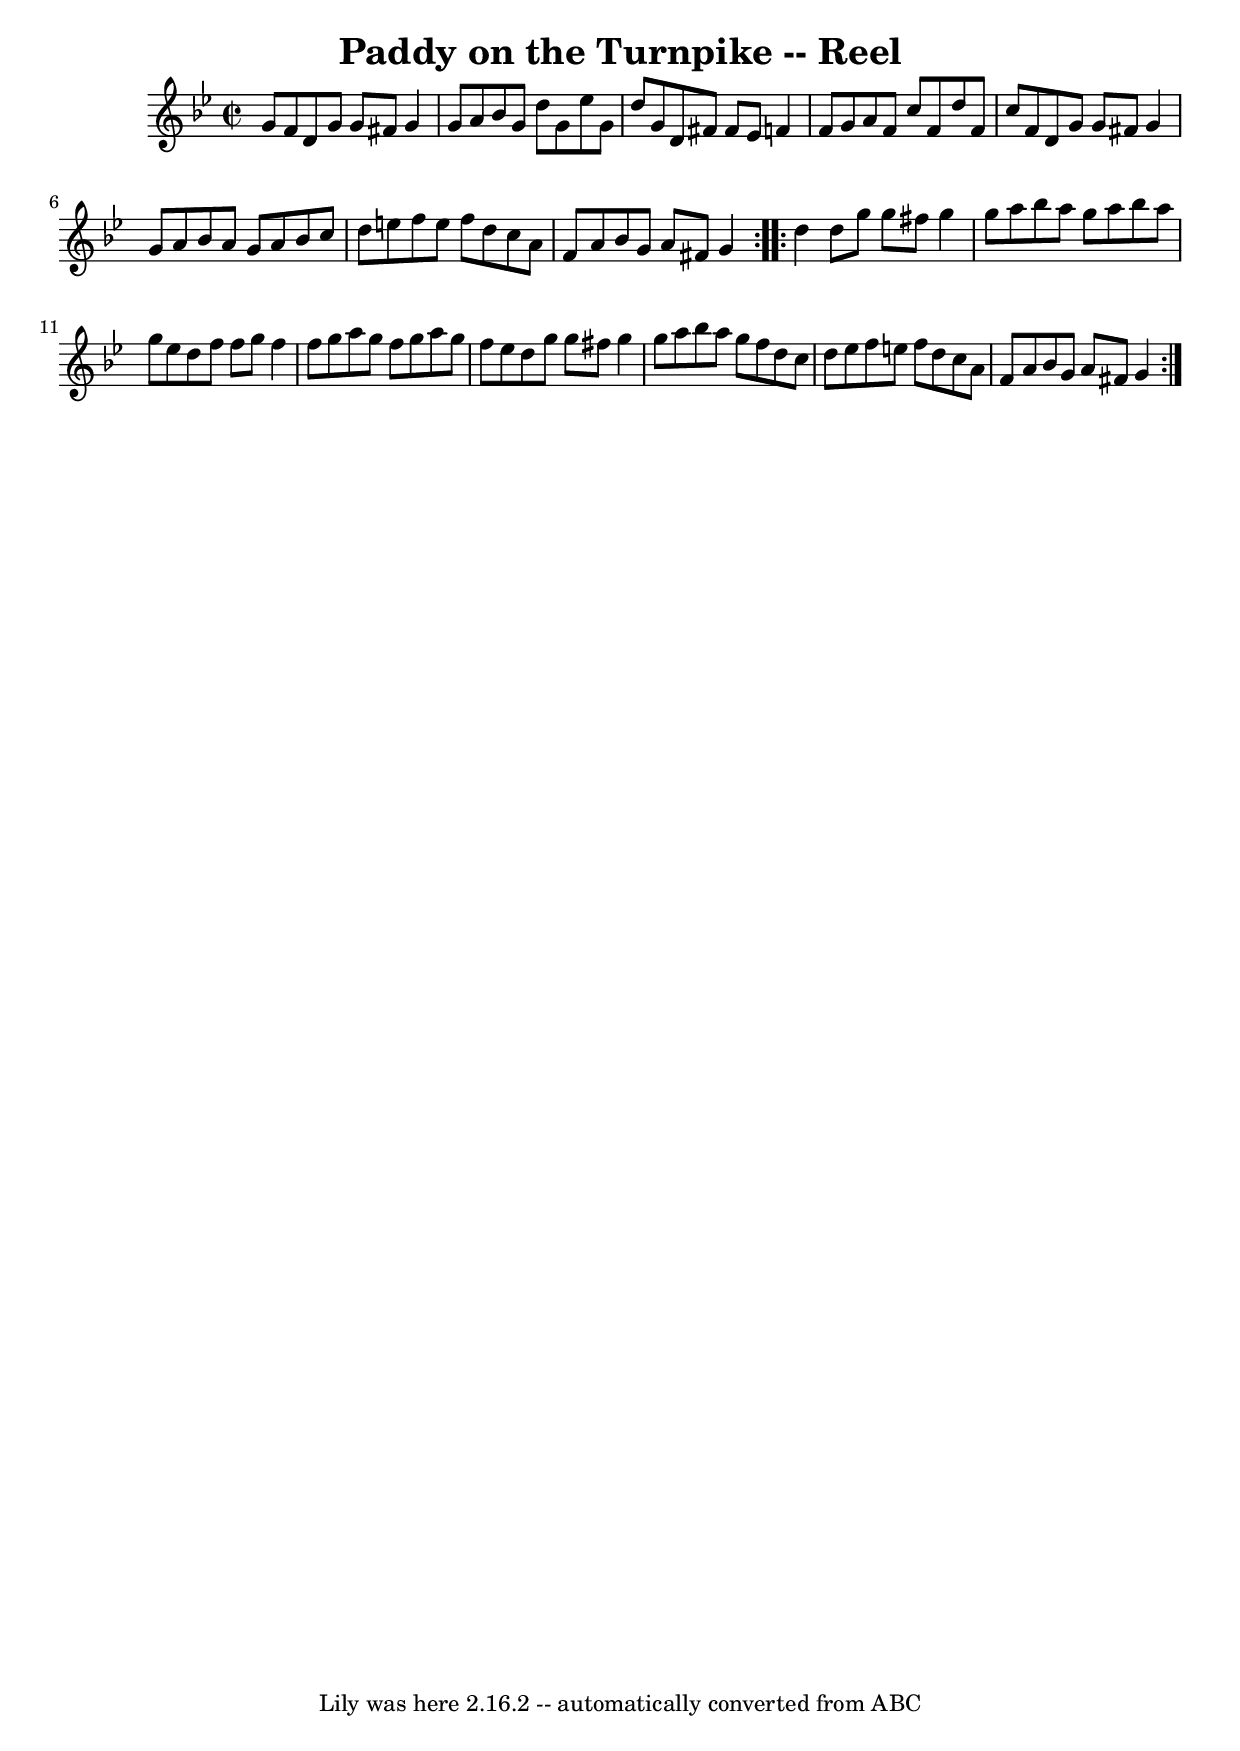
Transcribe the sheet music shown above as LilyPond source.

\version "2.7.40"
\include "Mammoth.ily"
\header {
	book = "Ryan's Mammoth Collection"
	crossRefNumber = "1"
	footnotes = "\\\\167"
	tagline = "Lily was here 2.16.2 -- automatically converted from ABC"
	title = "Paddy on the Turnpike -- Reel"
}
voicedefault =  {
\set Score.defaultBarType = "empty"

\repeat volta 2 {
\override Staff.TimeSignature #'style = #'C
 \time 2/2 \key g \minor g'8 f'8  |
 d'8 g'8 g'8 fis'8  
 g'4 g'8 a'8    |
 bes'8 g'8 d''8 g'8 ees''8 g'8  
 d''8 g'8    |
 d'8 fis'8 fis'8 ees'8 f'!4 f'8    
g'8    |
 a'8 f'8 c''8 f'8 d''8 f'8 c''8 f'8    
|
 d'8 g'8 g'8 fis'8 g'4 g'8 a'8    |
   
bes'8 a'8 g'8 a'8 bes'8 c''8 d''8 e''8    |
 f''8  
 e''8 f''8 d''8 c''8 a'8 f'8 a'8    |
 bes'8 g'8  
 a'8 fis'8 g'4  } \repeat volta 2 { d''4  |
 d''8 g''8  
 g''8 fis''8 g''4 g''8 a''8    |
 bes''8 a''8 g''8   
 a''8 bes''8 a''8 g''8 ees''8    |
 d''8 f''8 f''8    
g''8 f''4 f''8 g''8    |
 a''8 g''8 f''8 g''8 a''8 
 g''8 f''8 ees''8    |
 d''8 g''8 g''8 fis''8    
g''4 g''8 a''8    |
 bes''8 a''8 g''8 f''8 d''8    
c''8 d''8 ees''8    |
 f''8 e''8 f''8 d''8 c''8    
a'8 f'8 a'8    |
 bes'8 g'8 a'8 fis'8 g'4  }   
}

\score{
    <<

	\context Staff="default"
	{
	    \voicedefault 
	}

    >>
	\layout {
	}
	\midi {}
}
